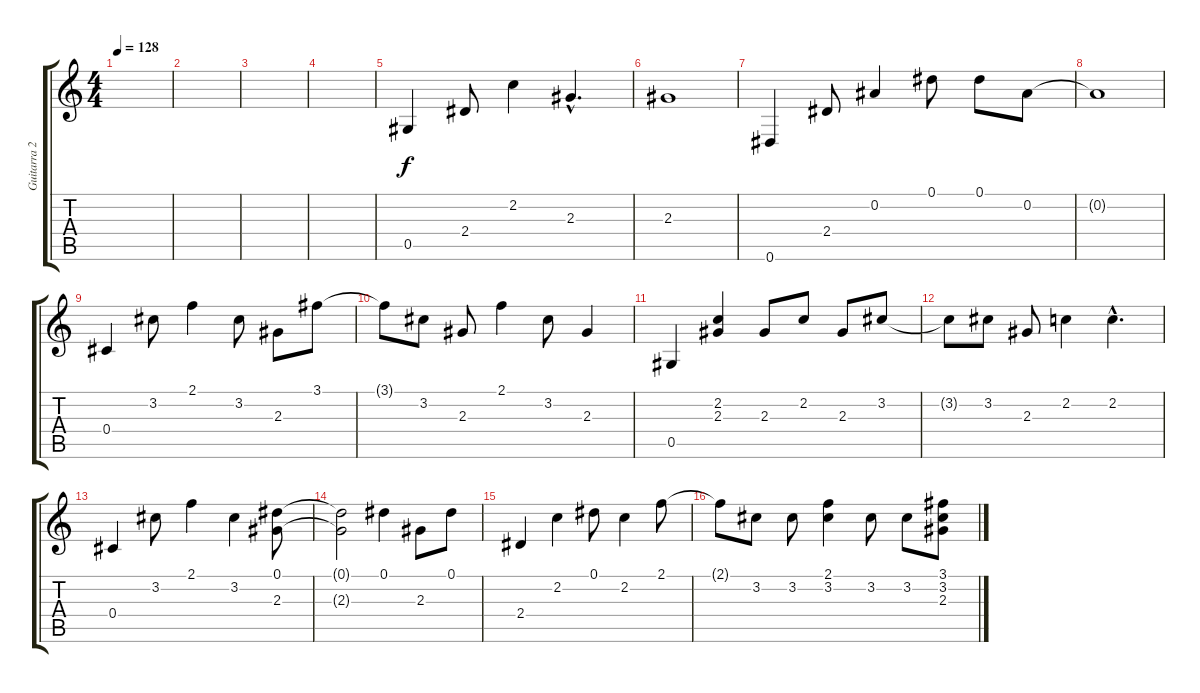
\track ("Guitarra 2" "Guitarra 2") {instrument electricguitarclean}
\staff {score tabs}
\tuning (Eb4 Bb3 Gb3 Db3 Ab2 Eb2) {hide}
\ts (4 4)
\tempo 128
\clef g2
\ks c
|
|
|
|
0.5.4 2.4.8 2.2.4 2.3{hac}.4{d} |
2.3.1 |
0.6.4 2.4.8 0.2.4 0.1.8 0.1.8 0.2.8 |
0.2{t}.1 |
0.4.4 3.2.8 2.1.4 3.2.8 2.3.8 3.1.8 |
3.1{t}.8 3.2.8 2.3.8 2.1.4 3.2.8 2.3.4 |
0.5.4 (2.2 2.3).4 2.3.8 2.2.8 2.3.8 3.2.8 |
3.2{t}.8 3.2.8 2.3.8 2.2.4 2.2{hac}.4{d} |
0.4.4 3.2.8 2.1.4 3.2.4 (0.1 2.3).8 |
(0.1{t} 2.3{t}).2 0.1.4 2.3.8 0.1.8 |
2.4.4 2.2.4 0.1.8 2.2.4 2.1.8 |
2.1{t}.8 3.2.8 3.2.8 (2.1 3.2).4 3.2.8 3.2.8 (3.1 3.2 2.3).8
